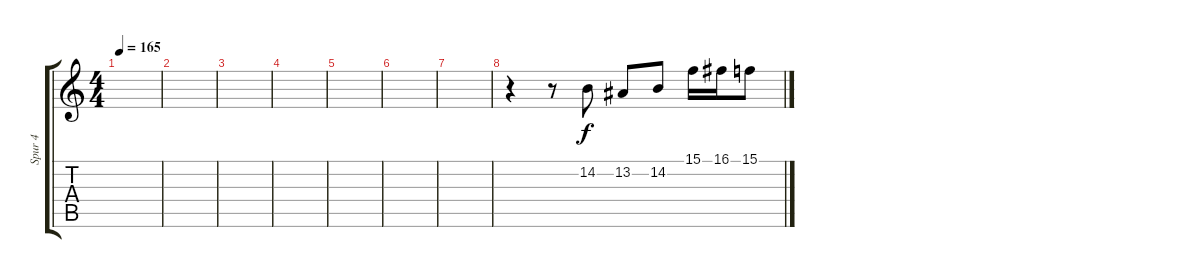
\track ("Spur 4" "Spur 4") {instrument harmonica}
\staff {score tabs}
\tuning (D4 A3 F3 C3 G2 D2) {hide}
\ts (4 4)
\tempo 165
\clef g2
\ks c
|
|
|
|
|
|
|
r.4 r.8 14.2.8 13.2.8 14.2.8 15.1.16 16.1.16 15.1.8
